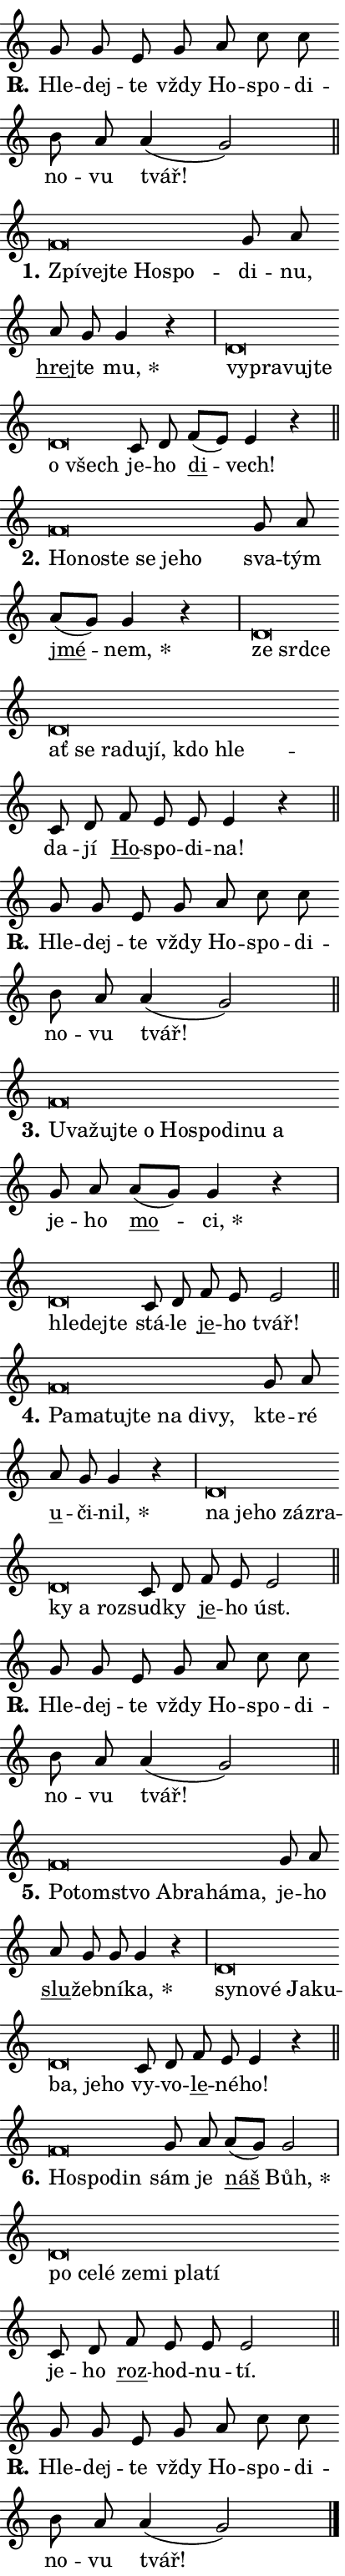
\version "2.24.0"
\header { tagline = "" }
\paper {
  indent = 0\cm
  top-margin = 0\cm
  right-margin = 0.13\cm % to fit lyric hyphens
  bottom-margin = 0\cm
  left-margin = 0\cm
  paper-width = 7\cm
  page-breaking = #ly:one-page-breaking
  system-system-spacing.basic-distance = #11
  score-system-spacing.basic-distance = #11
  ragged-last = ##f
}


%% Author: Thomas Morley
%% https://lists.gnu.org/archive/html/lilypond-user/2020-05/msg00002.html
#(define (line-position grob)
"Returns position of @var[grob} in current system:
   @code{'start}, if at first time-step
   @code{'end}, if at last time-step
   @code{'middle} otherwise
"
  (let* ((col (ly:item-get-column grob))
         (ln (ly:grob-object col 'left-neighbor))
         (rn (ly:grob-object col 'right-neighbor))
         (col-to-check-left (if (ly:grob? ln) ln col))
         (col-to-check-right (if (ly:grob? rn) rn col))
         (break-dir-left
           (and
             (ly:grob-property col-to-check-left 'non-musical #f)
             (ly:item-break-dir col-to-check-left)))
         (break-dir-right
           (and
             (ly:grob-property col-to-check-right 'non-musical #f)
             (ly:item-break-dir col-to-check-right))))
        (cond ((eqv? 1 break-dir-left) 'start)
              ((eqv? -1 break-dir-right) 'end)
              (else 'middle))))

#(define (tranparent-at-line-position vctor)
  (lambda (grob)
  "Relying on @code{line-position} select the relevant enry from @var{vctor}.
Used to determine transparency,"
    (case (line-position grob)
      ((end) (not (vector-ref vctor 0)))
      ((middle) (not (vector-ref vctor 1)))
      ((start) (not (vector-ref vctor 2))))))

noteHeadBreakVisibility =
#(define-music-function (break-visibility)(vector?)
"Makes @code{NoteHead}s transparent relying on @var{break-visibility}"
#{
  \override NoteHead.transparent =
    #(tranparent-at-line-position break-visibility)
#})

#(define delete-ledgers-for-transparent-note-heads
  (lambda (grob)
    "Reads whether a @code{NoteHead} is transparent.
If so this @code{NoteHead} is removed from @code{'note-heads} from
@var{grob}, which is supposed to be @code{LedgerLineSpanner}.
As a result ledgers are not printed for this @code{NoteHead}"
    (let* ((nhds-array (ly:grob-object grob 'note-heads))
           (nhds-list
             (if (ly:grob-array? nhds-array)
                 (ly:grob-array->list nhds-array)
                 '()))
           ;; Relies on the transparent-property being done before
           ;; Staff.LedgerLineSpanner.after-line-breaking is executed.
           ;; This is fragile ...
           (to-keep
             (remove
               (lambda (nhd)
                 (ly:grob-property nhd 'transparent #f))
               nhds-list)))
      ;; TODO find a better method to iterate over grob-arrays, similiar
      ;; to filter/remove etc for lists
      ;; For now rebuilt from scratch
      (set! (ly:grob-object grob 'note-heads)  '())
      (for-each
        (lambda (nhd)
          (ly:pointer-group-interface::add-grob grob 'note-heads nhd))
        to-keep))))

squashNotes = {
  \override NoteHead.X-extent = #'(-0.2 . 0.2)
  \override NoteHead.Y-extent = #'(-0.75 . 0)
  \override NoteHead.stencil =
    #(lambda (grob)
       (let ((pos (ly:grob-property grob 'staff-position)))
         (begin
           (if (< pos -7) (display "ERROR: Lower brevis then expected\n") (display ""))
           (if (<= pos -6) ly:text-interface::print ly:note-head::print))))
}
unSquashNotes = {
  \revert NoteHead.X-extent
  \revert NoteHead.Y-extent
  \revert NoteHead.stencil
}

hideNotes = \noteHeadBreakVisibility #begin-of-line-visible
unHideNotes = \noteHeadBreakVisibility #all-visible

% work-around for resetting accidentals
% https://lilypond.org/doc/v2.23/Documentation/notation/displaying-rhythms#unmetered-music
cadenzaMeasure = {
  \cadenzaOff
  \partial 1024 s1024
  \cadenzaOn
}

#(define-markup-command (accent layout props text) (markup?)
  "Underline accented syllable"
  (interpret-markup layout props
    #{\markup \override #'(offset . 4.3) \underline { #text }#}))

responsum = \markup \concat {
  "R" \hspace #-1.05 \path #0.1 #'((moveto 0 0.07) (lineto 0.9 0.8)) \hspace #0.05 "."
}

spaceSize = #0.6828661417322834 % exact space size for TeX Gyre Schola

\layout {
  \context {
    \Staff
    \remove "Time_signature_engraver"
    \override LedgerLineSpanner.after-line-breaking = #delete-ledgers-for-transparent-note-heads
  }
  \context {
    \Lyrics {
      \override LyricSpace.minimum-distance = \spaceSize
      \override LyricText.font-name = #"TeX Gyre Schola"
      \override LyricText.font-size = 1
      \override StanzaNumber.font-name = #"TeX Gyre Schola Bold"
      \override StanzaNumber.font-size = 1
    }
  }
  \context {
    \Score 
    \override NoteHead.text =
      #(lambda (grob) 
        (let ((pos (ly:grob-property grob 'staff-position)))
          #{\markup {
            \combine
              \halign #-0.55 \raise #(if (= pos -6) 0 0.5) \override #'(thickness . 2) \draw-line #'(3.2 . 0)
              \musicglyph "noteheads.sM1"
          }#}))
  }
}

% magnetic-lyrics.ily
%
%   written by
%     Jean Abou Samra <jean@abou-samra.fr>
%     Werner Lemberg <wl@gnu.org>
%
%   adapted by
%     Jiri Hon <jiri.hon@gmail.com>
%
% Version 2022-Apr-15

% https://www.mail-archive.com/lilypond-user@gnu.org/msg149350.html

#(define (Left_hyphen_pointer_engraver context)
   "Collect syllable-hyphen-syllable occurrences in lyrics and store
them in properties.  This engraver only looks to the left.  For
example, if the lyrics input is @code{foo -- bar}, it does the
following.

@itemize @bullet
@item
Set the @code{text} property of the @code{LyricHyphen} grob between
@q{foo} and @q{bar} to @code{foo}.

@item
Set the @code{left-hyphen} property of the @code{LyricText} grob with
text @q{foo} to the @code{LyricHyphen} grob between @q{foo} and
@q{bar}.
@end itemize

Use this auxiliary engraver in combination with the
@code{lyric-@/text::@/apply-@/magnetic-@/offset!} hook."
   (let ((hyphen #f)
         (text #f))
     (make-engraver
      (acknowledgers
       ((lyric-syllable-interface engraver grob source-engraver)
        (set! text grob)))
      (end-acknowledgers
       ((lyric-hyphen-interface engraver grob source-engraver)
        ;(when (not (grob::has-interface grob 'lyric-space-interface))
          (set! hyphen grob)));)
      ((stop-translation-timestep engraver)
       (when (and text hyphen)
         (ly:grob-set-object! text 'left-hyphen hyphen))
       (set! text #f)
       (set! hyphen #f)))))

#(define (lyric-text::apply-magnetic-offset! grob)
   "If the space between two syllables is less than the value in
property @code{LyricText@/.details@/.squash-threshold}, move the right
syllable to the left so that it gets concatenated with the left
syllable.

Use this function as a hook for
@code{LyricText@/.after-@/line-@/breaking} if the
@code{Left_@/hyphen_@/pointer_@/engraver} is active."
   (let ((hyphen (ly:grob-object grob 'left-hyphen #f)))
     (when hyphen
       (let ((left-text (ly:spanner-bound hyphen LEFT)))
         (when (grob::has-interface left-text 'lyric-syllable-interface)
           (let* ((common (ly:grob-common-refpoint grob left-text X))
                  (this-x-ext (ly:grob-extent grob common X))
                  (left-x-ext
                   (begin
                     ;; Trigger magnetism for left-text.
                     (ly:grob-property left-text 'after-line-breaking)
                     (ly:grob-extent left-text common X)))
                  ;; `delta` is the gap width between two syllables.
                  (delta (- (interval-start this-x-ext)
                            (interval-end left-x-ext)))
                  (details (ly:grob-property grob 'details))
                  (threshold (assoc-get 'squash-threshold details 0.2)))
             (when (< delta threshold)
               (let* (;; We have to manipulate the input text so that
                      ;; ligatures crossing syllable boundaries are not
                      ;; disabled.  For languages based on the Latin
                      ;; script this is essentially a beautification.
                      ;; However, for non-Western scripts it can be a
                      ;; necessity.
                      (lt (ly:grob-property left-text 'text))
                      (rt (ly:grob-property grob 'text))
                      (is-space (grob::has-interface hyphen 'lyric-space-interface))
                      (space (if is-space " " ""))
                      (extra-delta (if is-space spaceSize 0))
                      ;; Append new syllable.
                      (ltrt-space (if (and (string? lt) (string? rt))
                                (string-append lt space rt)
                                (make-concat-markup (list lt space rt))))
                      ;; Right-align `ltrt` to the right side.
                      (ltrt-space-markup (grob-interpret-markup
                               grob
                               (make-translate-markup
                                (cons (interval-length this-x-ext) 0)
                                (make-right-align-markup ltrt-space)))))
                 (begin
                   ;; Don't print `left-text`.
                   (ly:grob-set-property! left-text 'stencil #f)
                   ;; Set text and stencil (which holds all collected
                   ;; syllables so far) and shift it to the left.
                   (ly:grob-set-property! grob 'text ltrt-space)
                   (ly:grob-set-property! grob 'stencil ltrt-space-markup)
                   (ly:grob-translate-axis! grob (- (- delta extra-delta)) X))))))))))


#(define (lyric-hyphen::displace-bounds-first grob)
   ;; Make very sure this callback isn't triggered too early.
   (let ((left (ly:spanner-bound grob LEFT))
         (right (ly:spanner-bound grob RIGHT)))
     (ly:grob-property left 'after-line-breaking)
     (ly:grob-property right 'after-line-breaking)
     (ly:lyric-hyphen::print grob)))

squashThreshold = #0.4

\layout {
  \context {
    \Lyrics
    \consists #Left_hyphen_pointer_engraver
    \override LyricText.after-line-breaking =
      #lyric-text::apply-magnetic-offset!
    \override LyricHyphen.stencil = #lyric-hyphen::displace-bounds-first
    \override LyricText.details.squash-threshold = \squashThreshold
    \override LyricHyphen.minimum-distance = 0
    \override LyricHyphen.minimum-length = \squashThreshold
  }
}

squashText = \override LyricText.details.squash-threshold = 9999
unSquashText = \override LyricText.details.squash-threshold = \squashThreshold

leftText = \override LyricText.self-alignment-X = #LEFT
unLeftText = \revert LyricText.self-alignment-X

starOffset = #(lambda (grob) 
                (let ((x_offset (ly:self-alignment-interface::aligned-on-x-parent grob)))
                  (if (= x_offset 0) 0 (+ x_offset 1.2))))

star = #(define-music-function (syllable)(string?)
"Append star separator at the end of a syllable"
#{
  \once \override LyricText.X-offset = #starOffset
  \lyricmode { \markup {
    #syllable
    \override #'((font-name . "TeX Gyre Schola Bold")) \hspace #0.2 \lower #0.65 \larger "*"
  } }
#})

starAccent = #(define-music-function (syllable)(string?)
"Append star separator at the end of a syllable and make accent"
#{
  \once \override LyricText.X-offset = #starOffset
  \lyricmode { \markup {
    \accent #syllable
    \override #'((font-name . "TeX Gyre Schola Bold")) \hspace #0.2 \lower #0.65 \larger "*"
  } }
#})

breath = #(define-music-function (syllable)(string?)
"Append breathing indicator at the end of a syllable"
#{
  \lyricmode { \markup { #syllable "+" } }
#})

optionalBreath = #(define-music-function (syllable)(string?)
"Append optional breathing indicator at the end of a syllable"
#{
  \lyricmode { \markup { #syllable "(+)" } }
#})


\score {
    <<
        \new Voice = "melody" { \cadenzaOn \key c \major \relative { g'8 g e g \bar "" a c c \bar "" b a a4( g2) \cadenzaMeasure \bar "||" \break } }
        \new Lyrics \lyricsto "melody" { \lyricmode { \set stanza = \responsum
Hle -- dej -- te vždy Ho -- spo -- di -- no -- vu tvář! } }
    >>
    \layout {}
}

\score {
    <<
        \new Voice = "melody" { \cadenzaOn \key c \major \relative { \squashNotes f'\breve*1/16 \hideNotes \breve*1/16 \bar "" \breve*1/16 \bar "" \breve*1/16 \breve*1/16 \bar "" \unHideNotes \unSquashNotes g8 a \bar "" a g g4 r \cadenzaMeasure \bar "|" \squashNotes d\breve*1/16 \hideNotes \breve*1/16 \bar "" \breve*1/16 \bar "" \breve*1/16 \bar "" \breve*1/16 \breve*1/16 \bar "" \unHideNotes \unSquashNotes c8 d \bar "" f[( e)] e4 r \cadenzaMeasure \bar "||" \break } }
        \new Lyrics \lyricsto "melody" { \lyricmode { \set stanza = "1."
\leftText Zpí -- \squashText vej -- te Ho -- spo -- \unLeftText \unSquashText di -- nu, \markup \accent hrej -- te \star mu, \leftText vy -- \squashText pra -- vuj -- te o všech \unLeftText \unSquashText je -- ho \markup \accent di -- vech! } }
    >>
    \layout {}
}

\score {
    <<
        \new Voice = "melody" { \cadenzaOn \key c \major \relative { \squashNotes f'\breve*1/16 \hideNotes \breve*1/16 \bar "" \breve*1/16 \bar "" \breve*1/16 \bar "" \breve*1/16 \breve*1/16 \bar "" \unHideNotes \unSquashNotes g8 a \bar "" a[( g)] g4 r \cadenzaMeasure \bar "|" \squashNotes d\breve*1/16 \hideNotes \breve*1/16 \bar "" \breve*1/16 \bar "" \breve*1/16 \bar "" \breve*1/16 \bar "" \breve*1/16 \bar "" \breve*1/16 \bar "" \breve*1/16 \bar "" \breve*1/16 \breve*1/16 \bar "" \unHideNotes \unSquashNotes c8 d \bar "" f e e e4 r \cadenzaMeasure \bar "||" \break } }
        \new Lyrics \lyricsto "melody" { \lyricmode { \set stanza = "2."
\leftText Ho -- \squashText no -- ste se je -- ho \unLeftText \unSquashText sva -- tým \markup \accent jmé -- \star nem, \leftText ze \squashText srd -- ce ať se ra -- du -- jí, kdo hle -- \unLeftText \unSquashText da -- jí \markup \accent Ho -- spo -- di -- na! } }
    >>
    \layout {}
}

\score {
    <<
        \new Voice = "melody" { \cadenzaOn \key c \major \relative { g'8 g e g \bar "" a c c \bar "" b a a4( g2) \cadenzaMeasure \bar "||" \break } }
        \new Lyrics \lyricsto "melody" { \lyricmode { \set stanza = \responsum
Hle -- dej -- te vždy Ho -- spo -- di -- no -- vu tvář! } }
    >>
    \layout {}
}

\score {
    <<
        \new Voice = "melody" { \cadenzaOn \key c \major \relative { \squashNotes f'\breve*1/16 \hideNotes \breve*1/16 \bar "" \breve*1/16 \bar "" \breve*1/16 \bar "" \breve*1/16 \bar "" \breve*1/16 \bar "" \breve*1/16 \bar "" \breve*1/16 \bar "" \breve*1/16 \breve*1/16 \bar "" \unHideNotes \unSquashNotes g8 a \bar "" a[( g)] g4 r \cadenzaMeasure \bar "|" \squashNotes d\breve*1/16 \hideNotes \breve*1/16 \breve*1/16 \bar "" \unHideNotes \unSquashNotes c8 d \bar "" f e e2 \cadenzaMeasure \bar "||" \break } }
        \new Lyrics \lyricsto "melody" { \lyricmode { \set stanza = "3."
\leftText U -- \squashText va -- žuj -- te o Ho -- spo -- di -- nu a \unLeftText \unSquashText je -- ho \markup \accent mo -- \star ci, \leftText hle -- \squashText dej -- te \unLeftText \unSquashText stá -- le \markup \accent je -- ho tvář! } }
    >>
    \layout {}
}

\score {
    <<
        \new Voice = "melody" { \cadenzaOn \key c \major \relative { \squashNotes f'\breve*1/16 \hideNotes \breve*1/16 \bar "" \breve*1/16 \bar "" \breve*1/16 \bar "" \breve*1/16 \bar "" \breve*1/16 \breve*1/16 \bar "" \unHideNotes \unSquashNotes g8 a \bar "" a g g4 r \cadenzaMeasure \bar "|" \squashNotes d\breve*1/16 \hideNotes \breve*1/16 \bar "" \breve*1/16 \bar "" \breve*1/16 \bar "" \breve*1/16 \bar "" \breve*1/16 \bar "" \breve*1/16 \breve*1/16 \bar "" \unHideNotes \unSquashNotes c8 d \bar "" f e e2 \cadenzaMeasure \bar "||" \break } }
        \new Lyrics \lyricsto "melody" { \lyricmode { \set stanza = "4."
\leftText Pa -- \squashText ma -- tuj -- te na di -- vy, \unLeftText \unSquashText kte -- ré \markup \accent u -- či -- \star nil, \leftText na \squashText je -- ho zá -- zra -- ky a roz -- \unLeftText \unSquashText sud -- ky \markup \accent je -- ho úst. } }
    >>
    \layout {}
}

\score {
    <<
        \new Voice = "melody" { \cadenzaOn \key c \major \relative { g'8 g e g \bar "" a c c \bar "" b a a4( g2) \cadenzaMeasure \bar "||" \break } }
        \new Lyrics \lyricsto "melody" { \lyricmode { \set stanza = \responsum
Hle -- dej -- te vždy Ho -- spo -- di -- no -- vu tvář! } }
    >>
    \layout {}
}

\score {
    <<
        \new Voice = "melody" { \cadenzaOn \key c \major \relative { \squashNotes f'\breve*1/16 \hideNotes \breve*1/16 \bar "" \breve*1/16 \bar "" \breve*1/16 \bar "" \breve*1/16 \bar "" \breve*1/16 \breve*1/16 \bar "" \unHideNotes \unSquashNotes g8 a \bar "" a g g g4 r \cadenzaMeasure \bar "|" \squashNotes d\breve*1/16 \hideNotes \breve*1/16 \bar "" \breve*1/16 \bar "" \breve*1/16 \bar "" \breve*1/16 \bar "" \breve*1/16 \bar "" \breve*1/16 \breve*1/16 \bar "" \unHideNotes \unSquashNotes c8 d \bar "" f e e4 r \cadenzaMeasure \bar "||" \break } }
        \new Lyrics \lyricsto "melody" { \lyricmode { \set stanza = "5."
\leftText Po -- \squashText tom -- stvo Ab -- ra -- há -- ma, \unLeftText \unSquashText je -- ho \markup \accent slu -- žeb -- ní -- \star ka, \leftText sy -- \squashText no -- vé Ja -- ku -- ba, je -- ho \unLeftText \unSquashText vy -- vo -- \markup \accent le -- né -- ho! } }
    >>
    \layout {}
}

\score {
    <<
        \new Voice = "melody" { \cadenzaOn \key c \major \relative { \squashNotes f'\breve*1/16 \hideNotes \breve*1/16 \breve*1/16 \bar "" \unHideNotes \unSquashNotes g8 a \bar "" a[( g)] g2 \cadenzaMeasure \bar "|" \squashNotes d\breve*1/16 \hideNotes \breve*1/16 \bar "" \breve*1/16 \bar "" \breve*1/16 \bar "" \breve*1/16 \bar "" \breve*1/16 \breve*1/16 \bar "" \unHideNotes \unSquashNotes c8 d \bar "" f e e e2 \cadenzaMeasure \bar "||" \break } }
        \new Lyrics \lyricsto "melody" { \lyricmode { \set stanza = "6."
\leftText Ho -- \squashText spo -- din \unLeftText \unSquashText sám je \markup \accent náš \star Bůh, \leftText po \squashText ce -- lé ze -- mi pla -- tí \unLeftText \unSquashText je -- ho \markup \accent roz -- hod -- nu -- tí. } }
    >>
    \layout {}
}

\score {
    <<
        \new Voice = "melody" { \cadenzaOn \key c \major \relative { g'8 g e g \bar "" a c c \bar "" b a a4( g2) \cadenzaMeasure \bar "||" \break } \bar "|." }
        \new Lyrics \lyricsto "melody" { \lyricmode { \set stanza = \responsum
Hle -- dej -- te vždy Ho -- spo -- di -- no -- vu tvář! } }
    >>
    \layout {}
}
